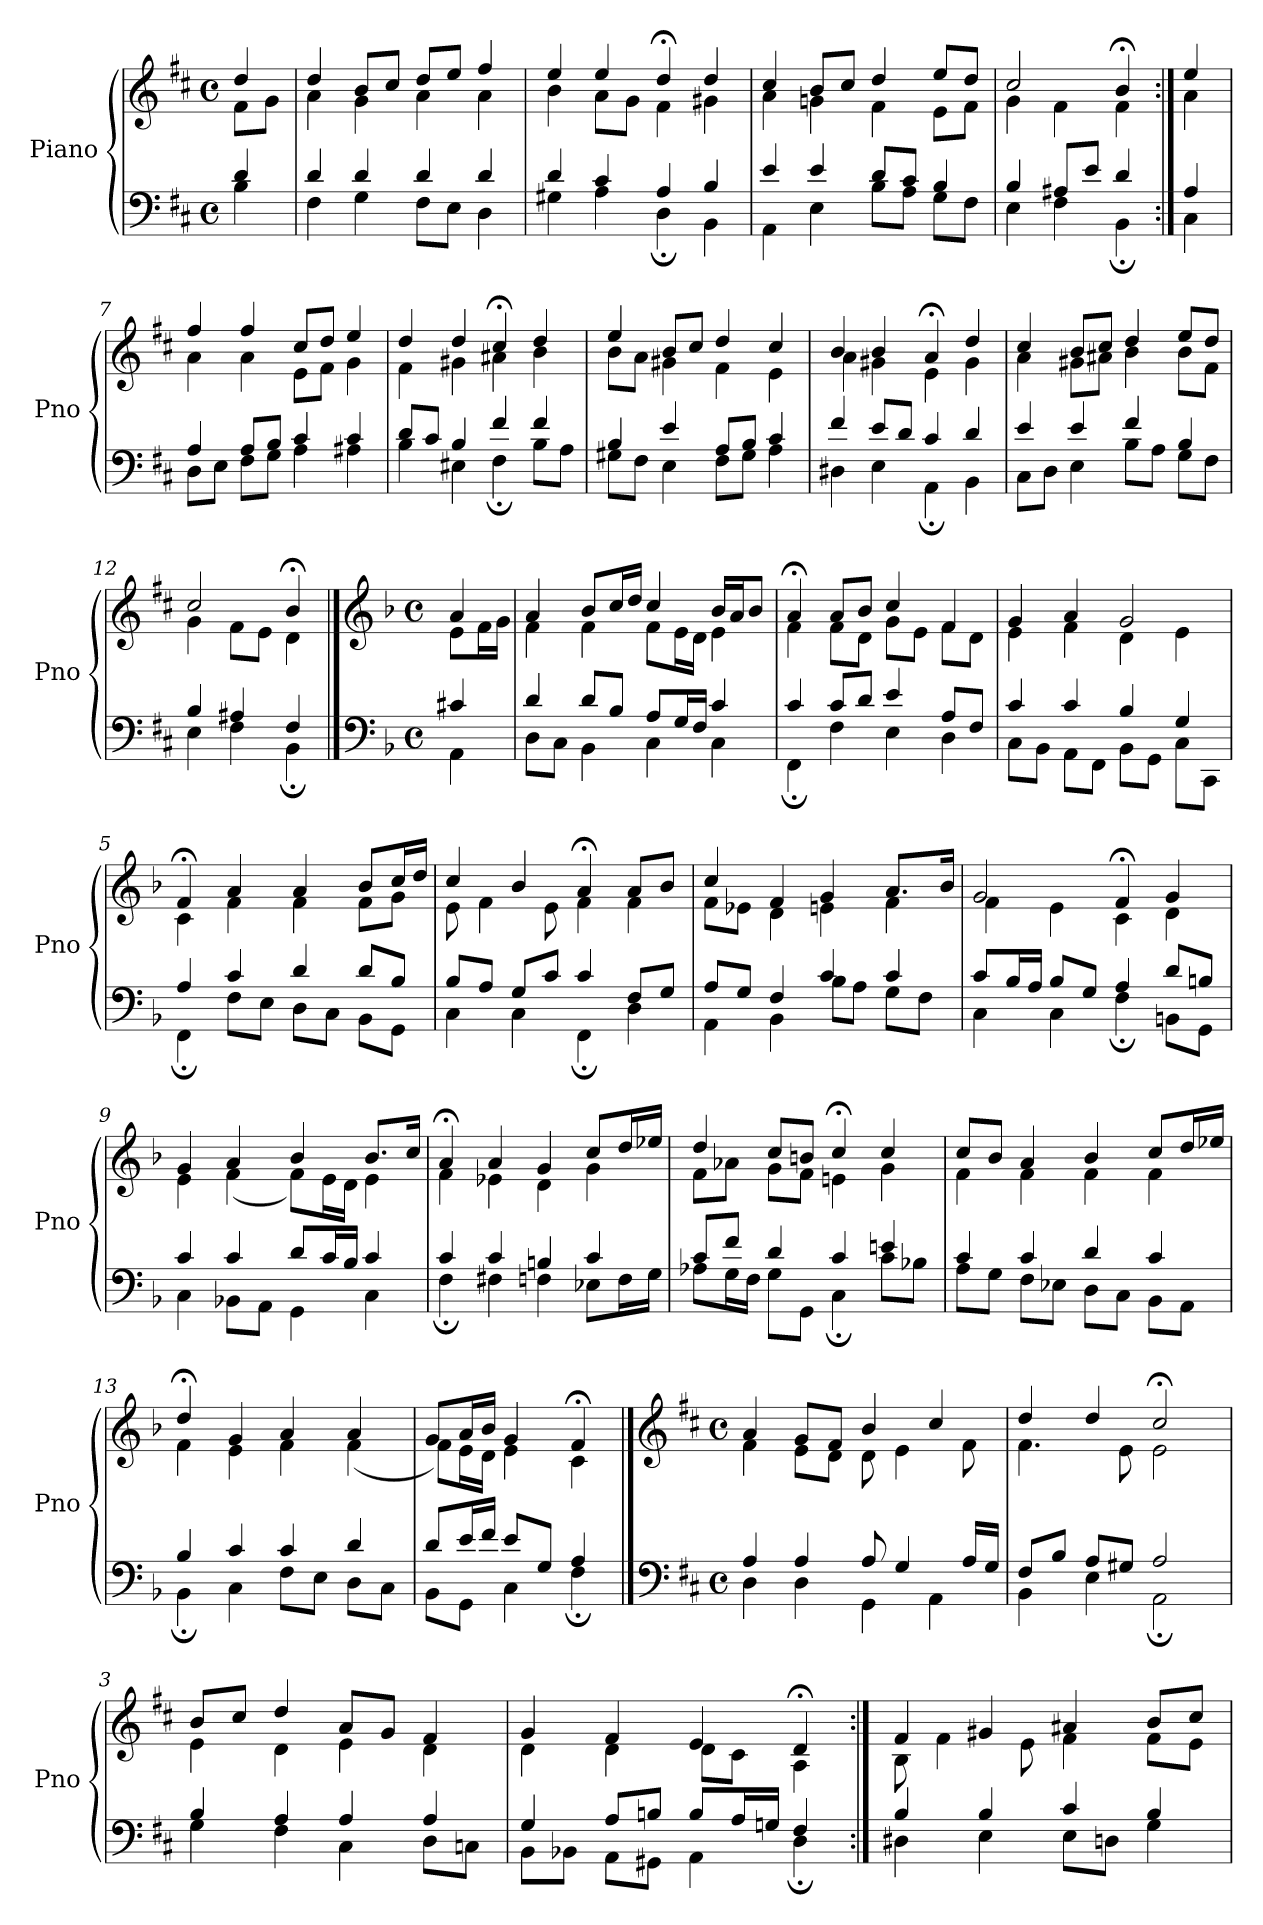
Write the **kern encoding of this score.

**kern	**kern
*part1	*part1
*staff2	*staff1
*I"Piano	*
*I'Pno	*
*clefF4	*clefG2
*k[f#c#]	*k[f#c#]
*M4/4	*M4/4
*met(c)	*met(c)
=1	=1
*^	*^
4d/	4B\	4dd/	8f#\L
.	.	.	8g\J
=2	=2	=2	=2
4d/	4F#\	4dd/	4a\
4d/	4G\	8b/L	4g\
.	.	8cc#/J	.
4d/	8F#\L	8dd/L	4a\
.	8E\J	8ee/J	.
4d/	4D\	4ff#/	4a\
=3	=3	=3	=3
4d/	4G#X\	4ee/	4b\
4c#/	4A\	4ee/	8a\L
.	.	.	8g\J
4A/	4D;\	4dd;</	4f#\
4B/	4BB\	4dd/	4g#X\
=4	=4	=4	=4
4e/	4AA\	4cc#/	4a\
4e/	4E\	8b/L	4gn\
.	.	8cc#/J	.
8d/L	8B\L	4dd/	4f#\
8c#/J	8A\J	.	.
4B/	8G\L	8ee/L	8e\L
.	8F#\J	8dd/J	8f#\J
=5	=5	=5	=5
4B/	4E\	2cc#/	4g\
8A#X/L	4F#\	.	4f#\
8e/J	.	.	.
4d/	4BB;\	4b;</	4f#\
=6:|!	=6:|!	=6:|!	=6:|!
4A/	4C#\	4ee/	4a\
=7	=7	=7	=7
4A/	8D\L	4ff#/	4a\
.	8E\J	.	.
8A/L	8F#\L	4ff#/	4a\
8B/J	8G\J	.	.
4c#/	4A\	8cc#/L	8e\L
.	.	8dd/J	8f#\J
4c#/	4A#X\	4ee/	4g\
=8	=8	=8	=8
8d/L	4B\	4dd/	4f#\
8c#/J	.	.	.
4B/	4E#X\	4dd/	4g#X\
4f#/	4F#;\	4cc#;</	4a#X\
4f#/	8B\L	4dd/	4b\
.	8A\J	.	.
=9	=9	=9	=9
4B/	8G#X\L	4ee/	8b\L
.	8F#\J	.	8a\J
4e/	4E\	8b/L	4g#X\
.	.	8cc#/J	.
8A/L	8F#\L	4dd/	4f#\
8B/J	8G#\J	.	.
4c#/	4A\	4cc#/	4e\
=10	=10	=10	=10
4f#/	4D#X\	4b/	4a\
8e/L	4E\	4b/	4g#X\
8d/J	.	.	.
4c#/	4AA;\	4a;</	4e\
4d/	4BB\	4dd/	4g#\
=11	=11	=11	=11
4e/	8C#\L	4cc#/	4a\
.	8D\J	.	.
4e/	4E\	8b/L	8g#X\L
.	.	8cc#/J	8a#X\J
4f#/	8B\L	4dd/	4b\
.	8A\J	.	.
4B/	8G\L	8ee/L	8b\L
.	8F#\J	8dd/J	8f#\J
=12	=12	=12	=12
4B/	4E\	2cc#/	4g\
4A#X/	4F#\	.	8f#\L
.	.	.	8e\J
4F#/	4BB;\	4b;</	4d\
==1	==1	==1	==1
*clefF4	*	*clefG2	*
*k[b-]	*	*k[b-]	*
*M4/4	*	*M4/4	*
*met(c)	*	*met(c)	*
4c#X/	4AA\	4a/	8e\L
.	.	.	16f\L
.	.	.	16g\JJ
=2	=2	=2	=2
4d/	8D\L	4a/	4f\
.	8C\J	.	.
8d/L	4BB-\	8b-/L	4f\
8B-/J	.	16cc/L	.
.	.	16dd/JJ	.
8A/L	4C\	4cc/	8f\L
16G/L	.	.	16e\L
16F/JJ	.	.	16d\JJ
4c/	4C\	16b-/LL	4e\
.	.	16a/J	.
.	.	8b-/J	.
=3	=3	=3	=3
4c/	4FF;\	4a;</	4f\
8c/L	4F\	8a/L	8f\L
8d/J	.	8b-/J	8d\J
4e/	4E\	4cc/	8g\L
.	.	.	8e\J
8A/L	4D\	4f/	8f\L
8F/J	.	.	8d\J
=4	=4	=4	=4
4c/	8C\L	4g/	4e\
.	8BB-\J	.	.
4c/	8AA\L	4a/	4f\
.	8FF\J	.	.
4B-/	8BB-\L	2g/	4d\
.	8GG\J	.	.
4G/	8C\L	.	4e\
.	8CC\J	.	.
=5	=5	=5	=5
4A/	4FF;\	4f;</	4c\
4c/	8F\L	4a/	4f\
.	8E\J	.	.
4d/	8D\L	4a/	4f\
.	8C\J	.	.
8d/L	8BB-\L	8b-/L	8f\L
8B-/J	8GG\J	16cc/L	8g\J
.	.	16dd/JJ	.
=6	=6	=6	=6
8B-/L	4C\	4cc/	8e\
8A/J	.	.	4f\
8G/L	4C\	4b-/	.
8c/J	.	.	8e\
4c/	4FF;\	4a;</	4f\
8F/L	4D\	8a/L	4f\
8G/J	.	8b-/J	.
=7	=7	=7	=7
8A/L	4AA\	4cc/	8f\L
8G/J	.	.	8e-X\J
4F/	4BB-\	4f/	4d\
4c/	8B-\L	4g/	4en\
.	8A\J	.	.
4c/	8G\L	8.a/L	4f\
.	8F\J	.	.
.	.	16b-/Jk	.
=8	=8	=8	=8
8c/L	4C\	2g/	4f\
16B-/L	.	.	.
16A/JJ	.	.	.
8B-/L	4C\	.	4e\
8G/J	.	.	.
4A/	4F;\	4f;</	4c\
8d/L	8BBn\L	4g/	4d\
8Bn/J	8GG\J	.	.
=9	=9	=9	=9
4c/	4C\	4g/	4e\
4c/	8BB-X\L	4a/	(<4f\
.	8AA\J	.	.
8d/L	4GG\	4b-/	8f\L)
16c/L	.	.	16e\L
16B-/JJ	.	.	16d\JJ
4c/	4C\	8.b-/L	4e\
.	.	16cc/Jk	.
=10	=10	=10	=10
4c/	4F;\	4a;</	4f\
4c/	4F#X\	4a/	4e-X\
4Bn/	4Fn\	4g/	4d\
4c/	8E-X\L	8cc/L	4g\
.	16F\L	16dd/L	.
.	16G\JJ	16ee-X/JJ	.
=11	=11	=11	=11
8c/L	8A-X\L	4dd/	8f\L
8f/J	16G\L	.	8a-X\J
.	16F\JJ	.	.
4d/	8G\L	8cc/L	8g\L
.	8GG\J	8bn/J	8f\J
4c/	4C;\	4cc;</	4en\
4en/	8c\L	4cc/	4g\
.	8B-X\J	.	.
=12	=12	=12	=12
4c/	8A\L	8cc/L	4f\
.	8G\J	8b-/J	.
4c/	8F\L	4a/	4f\
.	8E-X\J	.	.
4d/	8D\L	4b-/	4f\
.	8C\J	.	.
4c/	8BB-\L	8cc/L	4f\
.	8AA\J	16dd/L	.
.	.	16ee-X/JJ	.
=13	=13	=13	=13
4B-/	4BB-;\	4dd;</	4f\
4c/	4C\	4g/	4e\
4c/	8F\L	4a/	4f\
.	8E\J	.	.
4d/	8D\L	4a/	(<4f\
.	8C\J	.	.
=14	=14	=14	=14
8d/L	8BB-\L	8g/L	8f\L)
16e/L	8GG\J	16a/L	16e\L
16f/JJ	.	16b-/JJ	16d\JJ
8e/L	4C\	4g/	4e\
8G/J	.	.	.
4A/	4F;\	4f;</	4c\
==1	==1	==1	==1
*clefF4	*	*clefG2	*
*k[f#c#]	*	*k[f#c#]	*
*M4/4	*	*M4/4	*
*met(c)	*	*met(c)	*
4A/	4D\	4a/	4f#\
4A/	4D\	8g/L	8e\L
.	.	8f#/J	8d\J
8A/	4GG\	4b/	8d\
4G/	.	.	4e\
.	4AA\	4cc#/	.
16A/LL	.	.	8f#\
16G/JJ	.	.	.
=2	=2	=2	=2
8F#/L	4BB\	4dd/	4.f#\
8B/J	.	.	.
8A/L	4E\	4dd/	.
8G#X/J	.	.	8e\
2A/	2AA;\	2cc#;</	2e\
=3	=3	=3	=3
4B/	4G\	8b/L	4e\
.	.	8cc#/J	.
4A/	4F#\	4dd/	4d\
4A/	4C#\	8a/L	4e\
.	.	8g/J	.
4A/	8D\L	4f#/	4d\
.	8Cn\J	.	.
=4	=4	=4	=4
4G/	8BB\L	4g/	4d\
.	8BB-X\J	.	.
8A/L	8AA\L	4f#/	4d\
8Bn/J	8GG#X\J	.	.
8B/L	4AA\	4e/	8d\L
16A/L	.	.	8c#\J
16Gn/JJ	.	.	.
4F#/	4D;\	4d;</	4A\
=5:|!	=5:|!	=5:|!	=5:|!
4B/	4D#X\	4f#/	8B\
.	.	.	4f#\
4B/	4E\	4g#X/	.
.	.	.	8e\
4c#/	8E\L	4a#X/	4f#\
.	8Dn\J	.	.
4B/	4G\	8b/L	8f#\L
.	.	8cc#/J	8e\J
*v	*v	*	*
*	*v	*v
=	=
*-	*-
